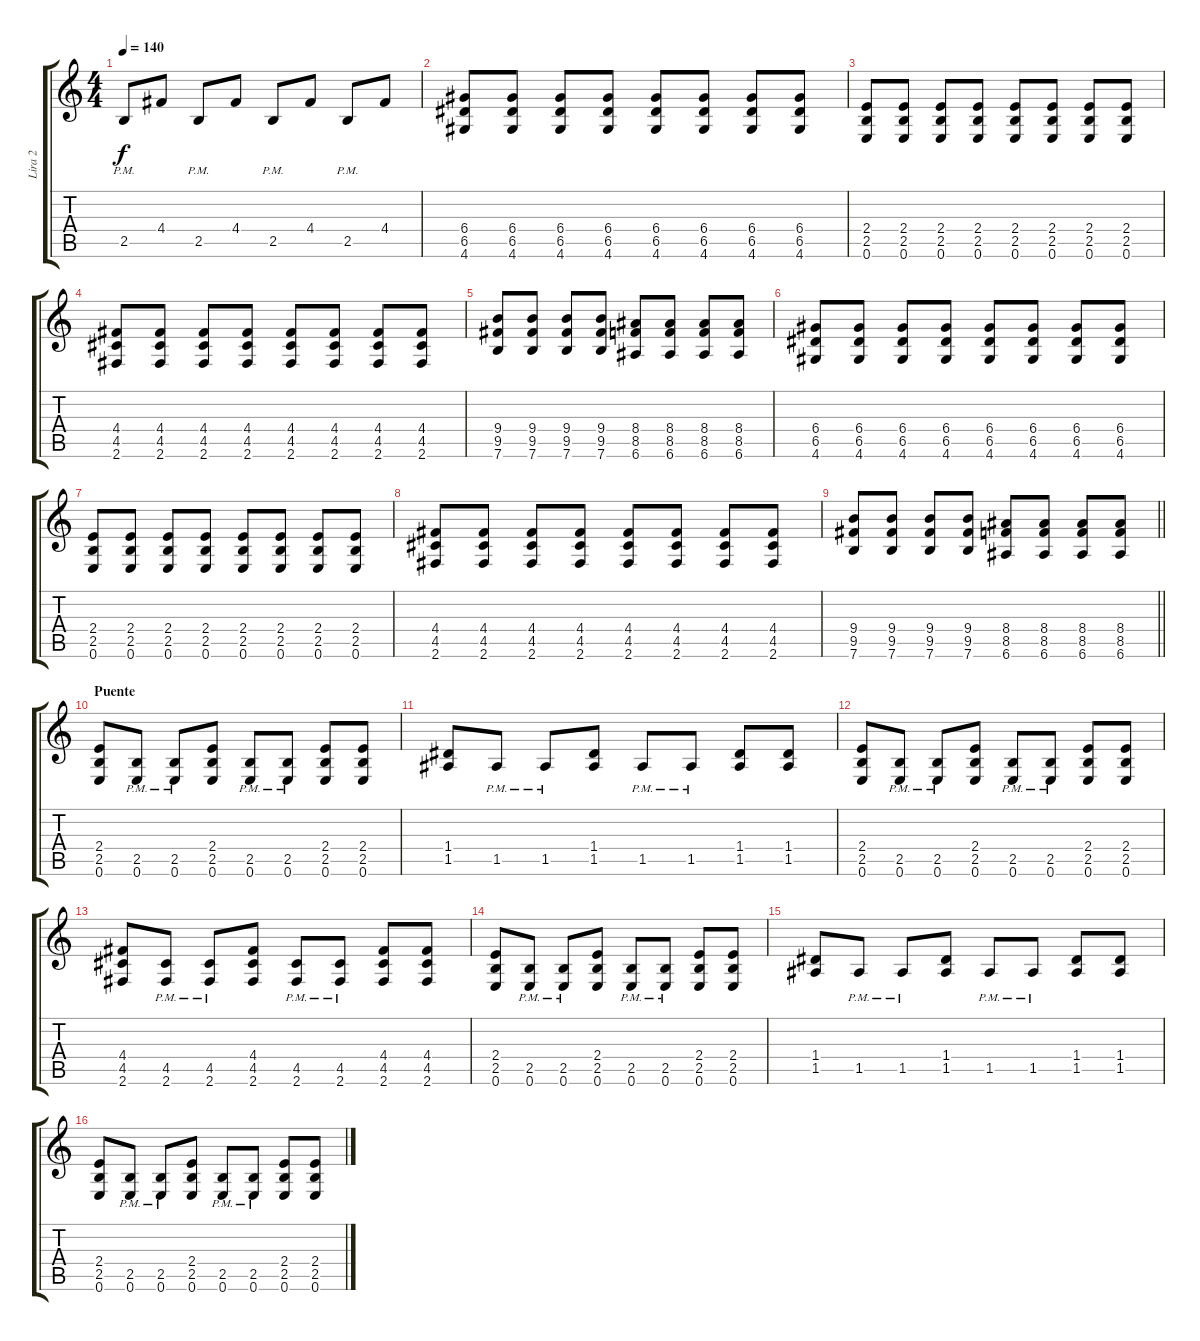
\track ("Lira 2" "Lira 2") {instrument distortionguitar}
\staff {score tabs}
\tuning (E4 B3 G3 D3 A2 E2) {hide}
\ts (4 4)
\tempo 140
\clef g2
\ks c
2.5{pm}.8{dy f} 4.4.8 2.5{pm}.8 4.4.8 2.5{pm}.8 4.4.8 2.5{pm}.8 4.4.8 |
(6.4 6.5 4.6).8 (6.4 6.5 4.6).8 (6.4 6.5 4.6).8 (6.4 6.5 4.6).8 (6.4 6.5 4.6).8 (6.4 6.5 4.6).8 (6.4 6.5 4.6).8 (6.4 6.5 4.6).8 |
(2.4 2.5 0.6).8 (2.4 2.5 0.6).8 (2.4 2.5 0.6).8 (2.4 2.5 0.6).8 (2.4 2.5 0.6).8 (2.4 2.5 0.6).8 (2.4 2.5 0.6).8 (2.4 2.5 0.6).8 |
(4.4 4.5 2.6).8 (4.4 4.5 2.6).8 (4.4 4.5 2.6).8 (4.4 4.5 2.6).8 (4.4 4.5 2.6).8 (4.4 4.5 2.6).8 (4.4 4.5 2.6).8 (4.4 4.5 2.6).8 |
(9.4 9.5 7.6).8 (9.4 9.5 7.6).8 (9.4 9.5 7.6).8 (9.4 9.5 7.6).8 (8.4 8.5 6.6).8 (8.4 8.5 6.6).8 (8.4 8.5 6.6).8 (8.4 8.5 6.6).8 |
(6.4 6.5 4.6).8 (6.4 6.5 4.6).8 (6.4 6.5 4.6).8 (6.4 6.5 4.6).8 (6.4 6.5 4.6).8 (6.4 6.5 4.6).8 (6.4 6.5 4.6).8 (6.4 6.5 4.6).8 |
(2.4 2.5 0.6).8 (2.4 2.5 0.6).8 (2.4 2.5 0.6).8 (2.4 2.5 0.6).8 (2.4 2.5 0.6).8 (2.4 2.5 0.6).8 (2.4 2.5 0.6).8 (2.4 2.5 0.6).8 |
(4.4 4.5 2.6).8 (4.4 4.5 2.6).8 (4.4 4.5 2.6).8 (4.4 4.5 2.6).8 (4.4 4.5 2.6).8 (4.4 4.5 2.6).8 (4.4 4.5 2.6).8 (4.4 4.5 2.6).8 |
\barLineRight lightlight
(9.4 9.5 7.6).8 (9.4 9.5 7.6).8 (9.4 9.5 7.6).8 (9.4 9.5 7.6).8 (8.4 8.5 6.6).8 (8.4 8.5 6.6).8 (8.4 8.5 6.6).8 (8.4 8.5 6.6).8 |
\section ("" "Puente")
(2.4 2.5 0.6).8 (2.5{pm} 0.6).8 (2.5{pm} 0.6).8 (2.4 2.5 0.6).8 (2.5{pm} 0.6).8 (2.5{pm} 0.6).8 (2.4 2.5 0.6).8 (2.4 2.5 0.6).8 |
(1.4 1.5).8 1.5{pm}.8 1.5{pm}.8 (1.4 1.5).8 1.5{pm}.8 1.5{pm}.8 (1.4 1.5).8 (1.4 1.5).8 |
(2.4 2.5 0.6).8 (2.5 0.6{pm}).8 (2.5 0.6{pm}).8 (2.4 2.5 0.6).8 (2.5 0.6{pm}).8 (2.5 0.6{pm}).8 (2.4 2.5 0.6).8 (2.4 2.5 0.6).8 |
(4.4 4.5 2.6).8 (4.5{pm} 2.6).8 (4.5{pm} 2.6).8 (4.4 4.5 2.6).8 (4.5{pm} 2.6).8 (4.5{pm} 2.6).8 (4.4 4.5 2.6).8 (4.4 4.5 2.6).8 |
(2.4 2.5 0.6).8 (2.5{pm} 0.6).8 (2.5{pm} 0.6).8 (2.4 2.5 0.6).8 (2.5{pm} 0.6).8 (2.5{pm} 0.6).8 (2.4 2.5 0.6).8 (2.4 2.5 0.6).8 |
(1.4 1.5).8 1.5{pm}.8 1.5{pm}.8 (1.4 1.5).8 1.5{pm}.8 1.5{pm}.8 (1.4 1.5).8 (1.4 1.5).8 |
(2.4 2.5 0.6).8 (2.5 0.6{pm}).8 (2.5 0.6{pm}).8 (2.4 2.5 0.6).8 (2.5 0.6{pm}).8 (2.5 0.6{pm}).8 (2.4 2.5 0.6).8 (2.4 2.5 0.6).8
